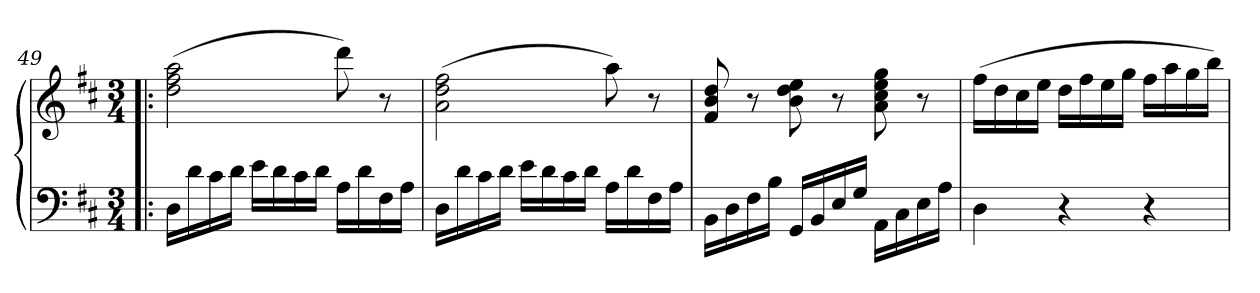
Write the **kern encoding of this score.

**kern	**kern
*part1	*part1
*staff2	*staff1
*clefF4	*clefG2
*k[f#c#]	*k[f#c#]
*M3/4	*M3/4
=49!|:	=49!|:
16DLL	(2dd 2ff# 2aa
16d	.
16c#	.
16dJJ	.
16eLL	.
16d	.
16c#	.
16dJJ	.
16ALL	8ddd)
16d	.
16F#	8r
16AJJ	.
=50	=50
16DLL	(2a 2dd 2ff#
16d	.
16c#	.
16dJJ	.
16eLL	.
16d	.
16c#	.
16dJJ	.
16ALL	8aa)
16d	.
16F#	8r
16AJJ	.
=51	=51
16BBLL	8f# 8b 8dd
16D	.
16F#	8r
16BJJ	.
16GGLL	8b 8dd 8ee
16BB	.
16E	8r
16GJJ	.
16AALL	8a 8cc# 8ee 8gg
16C#	.
16E	8r
16AJJ	.
=52	=52
4D	(16ff#LL
.	16dd
.	16cc#
.	16eeJJ
4r	16ddLL
.	16ff#
.	16ee
.	16ggJJ
4r	16ff#LL
.	16aa
.	16gg
.	16bbJJ)
=	=
*-	*-
